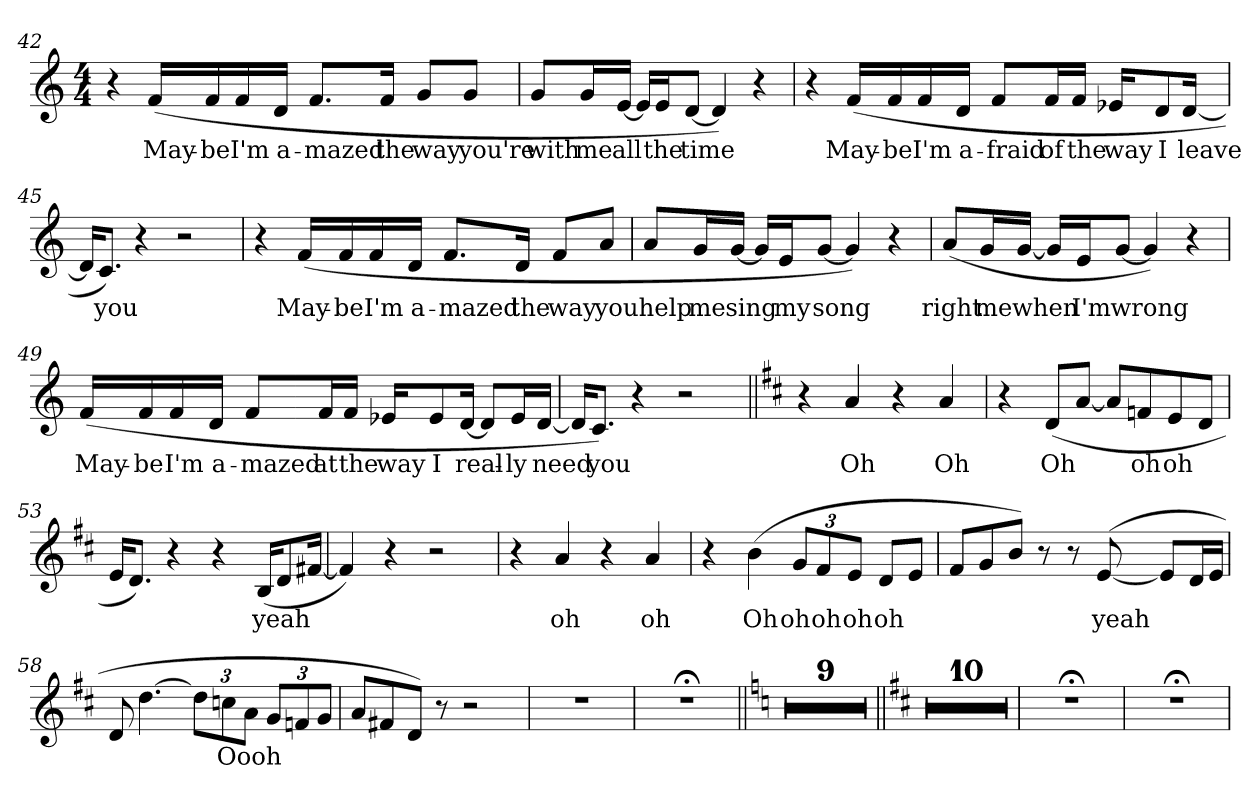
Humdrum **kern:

**kern	**text
*part1	*part1
*staff1	*staff1
*clefG2	*
*k[]	*
*C:	*
*M4/4	*
=42	=42
4r	.
!	!LO:LY:b
(>16f/LL	May-
!	!LO:LY:b
16f/	-be
!	!LO:LY:b
16f/	I'm
!	!LO:LY:b
16d/JJ	a-
!	!LO:LY:b
8.f/L	-mazed
!	!LO:LY:b
16f/Jk	the
!	!LO:LY:b
8g/L	way
!	!LO:LY:b
8g/J	you're
=43	=43
!	!LO:LY:b
8g/L	with
!	!LO:LY:b
16g/L	me
!	!LO:LY:b
[16e/JJ	all
16e/LL]	.
!	!LO:LY:b
16e/J	the
!	!LO:LY:b
[8d/J	time
4d/])	.
4r	.
=44	=44
4r	.
!	!LO:LY:b
(<16f/LL	May-
!	!LO:LY:b
16f/	-be
!	!LO:LY:b
16f/	I'm
!	!LO:LY:b
16d/JJ	a-
!	!LO:LY:b
8f/L	-fraid
!	!LO:LY:b
16f/L	of
!	!LO:LY:b
16f/JJ	the
!	!LO:LY:b
16e-X/KL	way
!	!LO:LY:b
8d/	I
!	!LO:LY:b
[16d/Jk	leave
=45	=45
16d/KL]	.
!	!LO:LY:b
8.c/J)	you
4r	.
2r	.
=46	=46
4r	.
!	!LO:LY:b
(>16f/LL	May-
!	!LO:LY:b
16f/	-be
!	!LO:LY:b
16f/	I'm
!	!LO:LY:b
16d/JJ	a-
!	!LO:LY:b
8.f/L	-mazed
!	!LO:LY:b
16d/Jk	the
!	!LO:LY:b
8f/L	way
!	!LO:LY:b
8a/J	you
=47	=47
!	!LO:LY:b
8a/L	help
!	!LO:LY:b
16g/L	me
!	!LO:LY:b
[16g/JJ	sing
16g/LL]	.
!	!LO:LY:b
16e/J	my
!	!LO:LY:b
[8g/J	song
4g/])	.
4r	.
=48	=48
!	!LO:LY:b
(<8a/L	right
!	!LO:LY:b
16g/L	me
!	!LO:LY:b
[16g/JJ	when
16g/LL]	.
!	!LO:LY:b
16e/J	I'm
!	!LO:LY:b
[8g/J	wrong
4g/])	.
4r	.
=49	=49
!	!LO:LY:b
(>16f/LL	May-
!	!LO:LY:b
16f/	-be
!	!LO:LY:b
16f/	I'm
!	!LO:LY:b
16d/JJ	a-
!	!LO:LY:b
8f/L	-mazed
!	!LO:LY:b
16f/L	at
!	!LO:LY:b
16f/JJ	the
!	!LO:LY:b
16e-X/KL	way
!	!LO:LY:b
8e-/	I
!	!LO:LY:b
[16d/Jk	real-
8d/L]	.
!	!LO:LY:b
16e-/L	-ly
!	!LO:LY:b
[16d/JJ	need
=50	=50
16d/KL]	.
!	!LO:LY:b
8.c/J)	you
4r	.
2r	.
=51||	=51||
*k[f#c#]	*
*D:	*
4r	.
!	!LO:LY:b
4a/	Oh
4r	.
!	!LO:LY:b
4a/	Oh
=52	=52
4r	.
!	!LO:LY:b
(<8d/L	Oh
[8a/J	.
8a/L]	.
!	!LO:LY:b
8fn/	oh
!	!LO:LY:b
8e/	oh
8d/J	.
=53	=53
16e/KL	.
8.d/J)	.
4r	.
4r	.
!	!LO:LY:b
(<16B/KL	yeah
8d/	.
[16f#X/Jk	.
=54	=54
4f#/])	.
4r	.
2r	.
=55	=55
4r	.
!	!LO:LY:b
4a/	oh
4r	.
!	!LO:LY:b
4a/	oh
=56	=56
4r	.
!	!LO:LY:b
(>4b\	Oh
*Xbrackettup	*
!	!LO:LY:b
12g/L	oh
!	!LO:LY:b
12f#/	oh
!	!LO:LY:b
12e/J	oh
!	!LO:LY:b
8d/L	oh
8e/J	.
=57	=57
8f#/L	.
8g/	.
8b/J)	.
8r	.
8r	.
!	!LO:LY:b
(>[8e/	yeah
8e/L]	.
16d/L	.
16e/JJ	.
=58	=58
8d/	.
[4.dd\	.
12dd\L]	.
!	!LO:LY:b
12ccn\	Oooh
12a\J	.
12g/L	.
12fn/	.
12g/J	.
=59	=59
8a/L	.
8f#X/	.
8d/J)	.
8r	.
2r	.
=60	=60
1r	.
=60X1	=60X1
1r;<	.
=61||	=61||
*k[]	*
1r	.
=62	=62
1r	.
=63	=63
1r	.
=64	=64
1r	.
=65	=65
1r	.
=66	=66
1r	.
=67	=67
1r	.
=68	=68
1r	.
=69	=69
1r	.
=70||	=70||
*k[f#c#]	*
1r	.
=71	=71
1r	.
=72	=72
1r	.
=73	=73
1r	.
=74	=74
1r	.
=75	=75
1r	.
=76	=76
1r	.
=77	=77
1r	.
=78	=78
1r	.
=79	=79
1r	.
=79X2	=79X2
1r;<	.
=79X3	=79X3
1r;<	.
=	=
*-	*-
